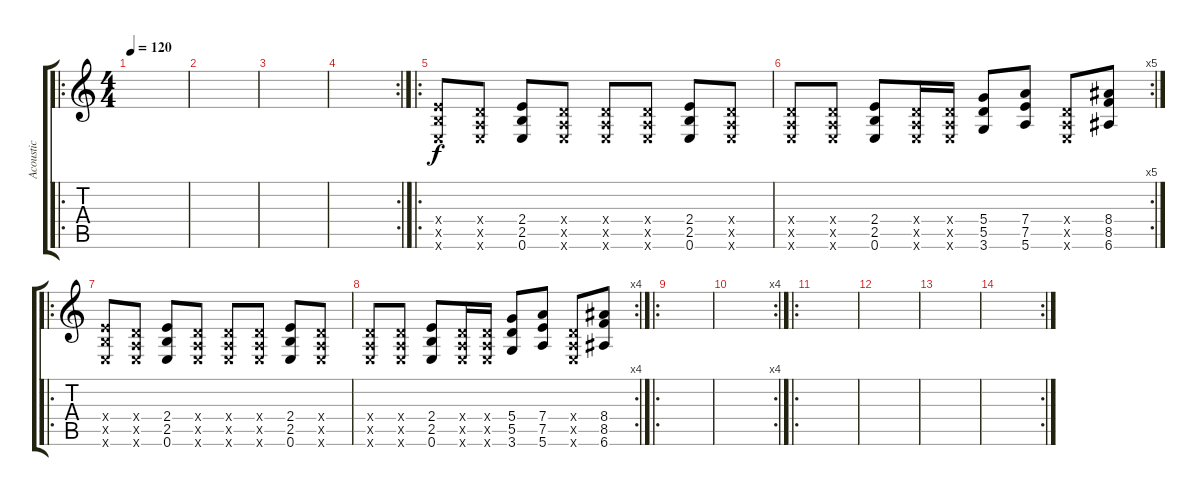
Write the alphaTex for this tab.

\track ("Acoustic" "Acoustic") {instrument acousticguitarsteel}
\staff {score tabs}
\tuning (E4 B3 G3 D3 A2 E2) {hide}
\ro
\ts (4 4)
\tempo 120
\clef g2
\ks c
|
|
|
\rc 2
|
\ro
(2.4{x} 2.5{x} 0.6{x}).8 (0.4{x} 0.5{x} 0.6{x}).8 (2.4 2.5 0.6).8 (0.4{x} 0.5{x} 0.6{x}).8 (0.4{x} 0.5{x} 0.6{x}).8 (0.4{x} 0.5{x} 0.6{x}).8 (2.4 2.5 0.6).8 (0.4{x} 0.5{x} 0.6{x}).8 |
\rc 5
(0.4{x} 0.5{x} 0.6{x}).8 (0.4{x} 0.5{x} 0.6{x}).8 (2.4 2.5 0.6).8 (0.4{x} 0.5{x} 0.6{x}).16 (0.4{x} 0.5{x} 0.6{x}).16 (5.4 5.5 3.6).8 (7.4 7.5 5.6).8 (0.4{x} 0.5{x} 0.6{x}).8 (8.4 8.5 6.6).8 |
\ro
(2.4{x} 2.5{x} 0.6{x}).8 (0.4{x} 0.5{x} 0.6{x}).8 (2.4 2.5 0.6).8 (0.4{x} 0.5{x} 0.6{x}).8 (0.4{x} 0.5{x} 0.6{x}).8 (0.4{x} 0.5{x} 0.6{x}).8 (2.4 2.5 0.6).8 (0.4{x} 0.5{x} 0.6{x}).8 |
\rc 4
(0.4{x} 0.5{x} 0.6{x}).8 (0.4{x} 0.5{x} 0.6{x}).8 (2.4 2.5 0.6).8 (0.4{x} 0.5{x} 0.6{x}).16 (0.4{x} 0.5{x} 0.6{x}).16 (5.4 5.5 3.6).8 (7.4 7.5 5.6).8 (0.4{x} 0.5{x} 0.6{x}).8 (8.4 8.5 6.6).8 |
\ro
|
\rc 4
|
\ro
|
|
|
\rc 2
